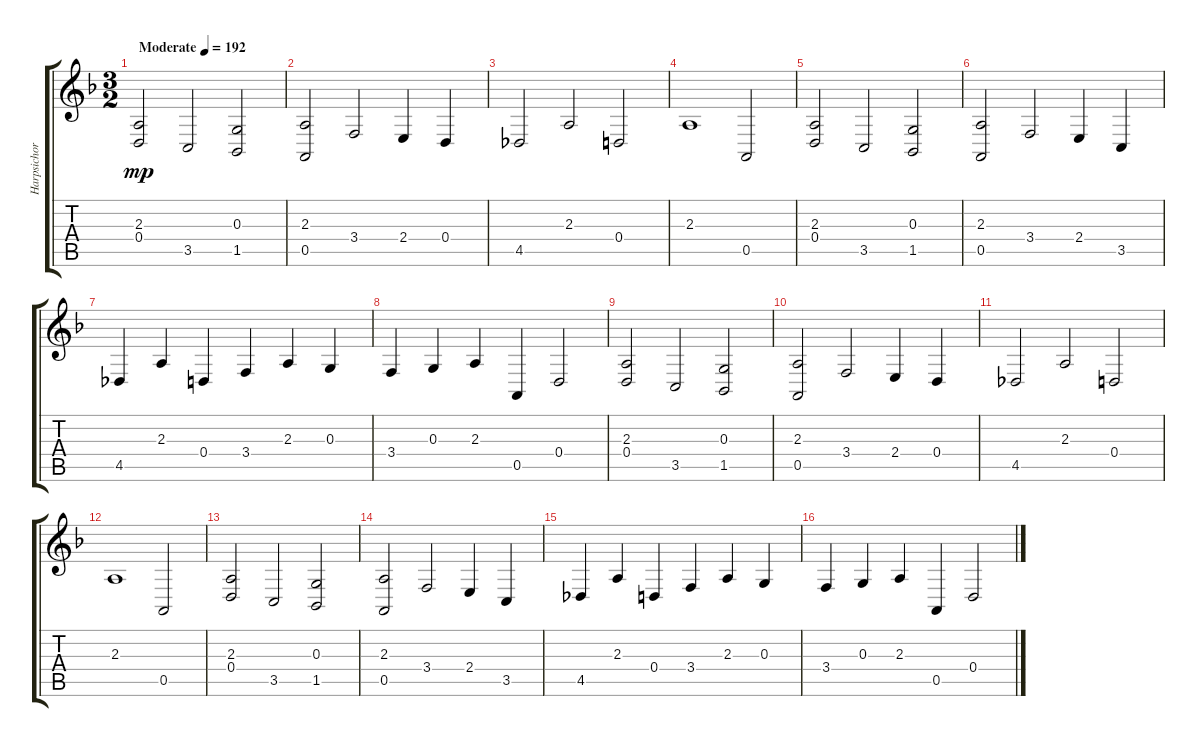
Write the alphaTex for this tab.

\track ("Harpsichord LH " "Harpsichor") {instrument harpsichord}
\staff {score tabs}
\tuning (E4 B3 G3 D3 A2 E2) {hide}
\ts (3 2)
\tempo (192 "Moderate")
\clef g2
\ks dminor
(2.3 0.4).2{dy mp instrument harpsichord} 3.5.2 (0.3 1.5).2 |
(2.3 0.5).2 3.4.2 2.4.4 0.4.4 |
4.5.2 2.3.2 0.4.2 |
2.3.1 0.5.2 |
(2.3 0.4).2 3.5.2 (0.3 1.5).2 |
(2.3 0.5).2 3.4.2 2.4.4 3.5.4 |
4.5.4 2.3.4 0.4.4 3.4.4 2.3.4 0.3.4 |
3.4.4 0.3.4 2.3.4 0.5.4 0.4.2 |
(2.3 0.4).2 3.5.2 (0.3 1.5).2 |
(2.3 0.5).2 3.4.2 2.4.4 0.4.4 |
4.5.2 2.3.2 0.4.2 |
2.3.1 0.5.2 |
(2.3 0.4).2 3.5.2 (0.3 1.5).2 |
(2.3 0.5).2 3.4.2 2.4.4 3.5.4 |
4.5.4 2.3.4 0.4.4 3.4.4 2.3.4 0.3.4 |
3.4.4 0.3.4 2.3.4 0.5.4 0.4.2
